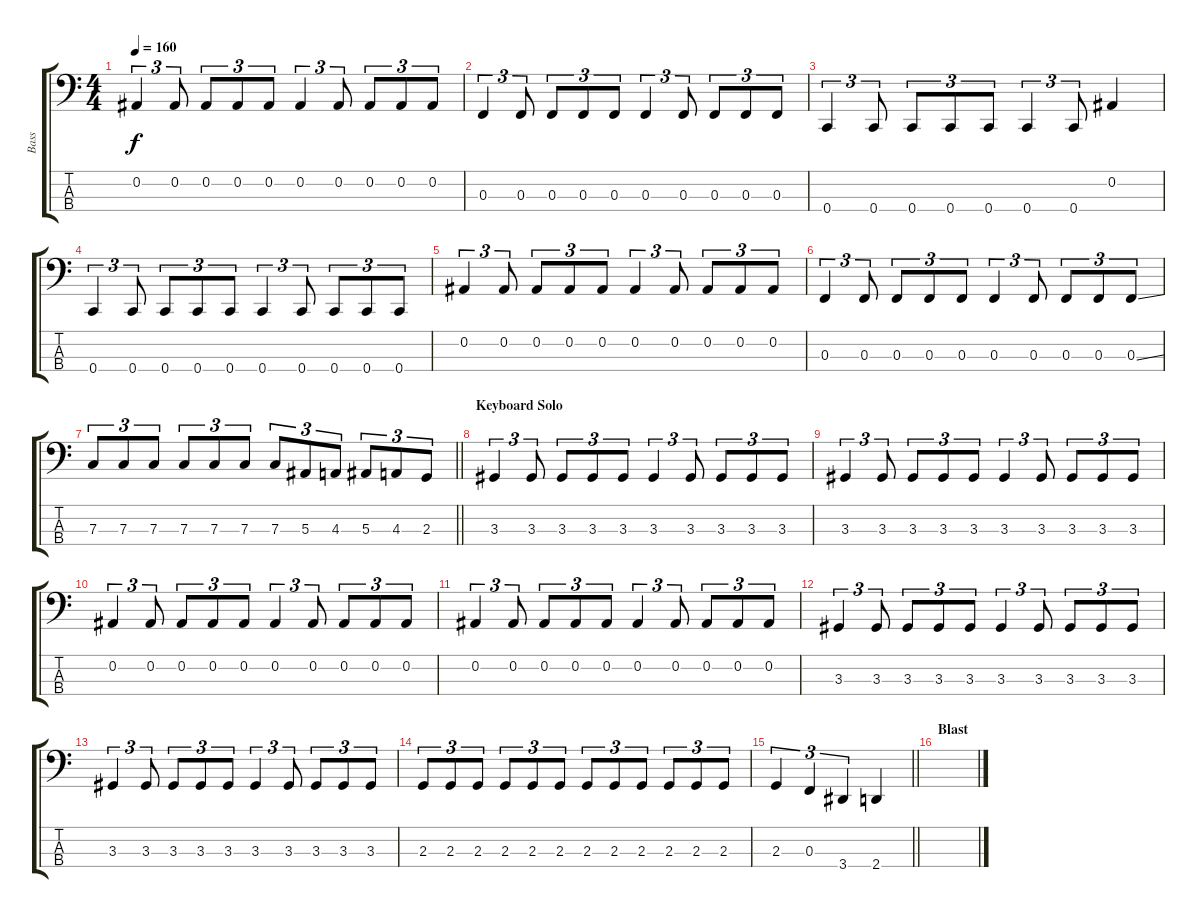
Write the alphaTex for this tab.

\track ("Bass" "Bass") {instrument electricbasspick}
\staff {score tabs}
\tuning (Eb2 Bb1 F1 C1) {hide}
\ts (4 4)
\tempo 160
\clef f4
\ks c
0.2.4{tu (3 2) dy f} 0.2.8{tu (3 2)} 0.2.8{tu (3 2)} 0.2.8{tu (3 2)} 0.2.8{tu (3 2)} 0.2.4{tu (3 2)} 0.2.8{tu (3 2)} 0.2.8{tu (3 2)} 0.2.8{tu (3 2)} 0.2.8{tu (3 2)} |
0.3.4{tu (3 2)} 0.3.8{tu (3 2)} 0.3.8{tu (3 2)} 0.3.8{tu (3 2)} 0.3.8{tu (3 2)} 0.3.4{tu (3 2)} 0.3.8{tu (3 2)} 0.3.8{tu (3 2)} 0.3.8{tu (3 2)} 0.3.8{tu (3 2)} |
0.4.4{tu (3 2)} 0.4.8{tu (3 2)} 0.4.8{tu (3 2)} 0.4.8{tu (3 2)} 0.4.8{tu (3 2)} 0.4.4{tu (3 2)} 0.4.8{tu (3 2)} 0.2.4 |
0.4.4{tu (3 2)} 0.4.8{tu (3 2)} 0.4.8{tu (3 2)} 0.4.8{tu (3 2)} 0.4.8{tu (3 2)} 0.4.4{tu (3 2)} 0.4.8{tu (3 2)} 0.4.8{tu (3 2)} 0.4.8{tu (3 2)} 0.4.8{tu (3 2)} |
0.2.4{tu (3 2)} 0.2.8{tu (3 2)} 0.2.8{tu (3 2)} 0.2.8{tu (3 2)} 0.2.8{tu (3 2)} 0.2.4{tu (3 2)} 0.2.8{tu (3 2)} 0.2.8{tu (3 2)} 0.2.8{tu (3 2)} 0.2.8{tu (3 2)} |
0.3.4{tu (3 2)} 0.3.8{tu (3 2)} 0.3.8{tu (3 2)} 0.3.8{tu (3 2)} 0.3.8{tu (3 2)} 0.3.4{tu (3 2)} 0.3.8{tu (3 2)} 0.3.8{tu (3 2)} 0.3.8{tu (3 2)} 0.3{ss}.8{tu (3 2)} |
\barLineRight lightlight
7.3.8{tu (3 2)} 7.3.8{tu (3 2)} 7.3.8{tu (3 2)} 7.3.8{tu (3 2)} 7.3.8{tu (3 2)} 7.3.8{tu (3 2)} 7.3.8{tu (3 2)} 5.3.8{tu (3 2)} 4.3.8{tu (3 2)} 5.3.8{tu (3 2)} 4.3.8{tu (3 2)} 2.3.8{tu (3 2)} |
\section ("" "Keyboard Solo")
3.3.4{tu (3 2)} 3.3.8{tu (3 2)} 3.3.8{tu (3 2)} 3.3.8{tu (3 2)} 3.3.8{tu (3 2)} 3.3.4{tu (3 2)} 3.3.8{tu (3 2)} 3.3.8{tu (3 2)} 3.3.8{tu (3 2)} 3.3.8{tu (3 2)} |
3.3.4{tu (3 2)} 3.3.8{tu (3 2)} 3.3.8{tu (3 2)} 3.3.8{tu (3 2)} 3.3.8{tu (3 2)} 3.3.4{tu (3 2)} 3.3.8{tu (3 2)} 3.3.8{tu (3 2)} 3.3.8{tu (3 2)} 3.3.8{tu (3 2)} |
0.2.4{tu (3 2)} 0.2.8{tu (3 2)} 0.2.8{tu (3 2)} 0.2.8{tu (3 2)} 0.2.8{tu (3 2)} 0.2.4{tu (3 2)} 0.2.8{tu (3 2)} 0.2.8{tu (3 2)} 0.2.8{tu (3 2)} 0.2.8{tu (3 2)} |
0.2.4{tu (3 2)} 0.2.8{tu (3 2)} 0.2.8{tu (3 2)} 0.2.8{tu (3 2)} 0.2.8{tu (3 2)} 0.2.4{tu (3 2)} 0.2.8{tu (3 2)} 0.2.8{tu (3 2)} 0.2.8{tu (3 2)} 0.2.8{tu (3 2)} |
3.3.4{tu (3 2)} 3.3.8{tu (3 2)} 3.3.8{tu (3 2)} 3.3.8{tu (3 2)} 3.3.8{tu (3 2)} 3.3.4{tu (3 2)} 3.3.8{tu (3 2)} 3.3.8{tu (3 2)} 3.3.8{tu (3 2)} 3.3.8{tu (3 2)} |
3.3.4{tu (3 2)} 3.3.8{tu (3 2)} 3.3.8{tu (3 2)} 3.3.8{tu (3 2)} 3.3.8{tu (3 2)} 3.3.4{tu (3 2)} 3.3.8{tu (3 2)} 3.3.8{tu (3 2)} 3.3.8{tu (3 2)} 3.3.8{tu (3 2)} |
2.3.8{tu (3 2)} 2.3.8{tu (3 2)} 2.3.8{tu (3 2)} 2.3.8{tu (3 2)} 2.3.8{tu (3 2)} 2.3.8{tu (3 2)} 2.3.8{tu (3 2)} 2.3.8{tu (3 2)} 2.3.8{tu (3 2)} 2.3.8{tu (3 2)} 2.3.8{tu (3 2)} 2.3.8{tu (3 2)} |
\barLineRight lightlight
2.3.4{tu (3 2)} 0.3.4{tu (3 2)} 3.4.4{tu (3 2)} 2.4.4 |
\section ("" "Blast")
